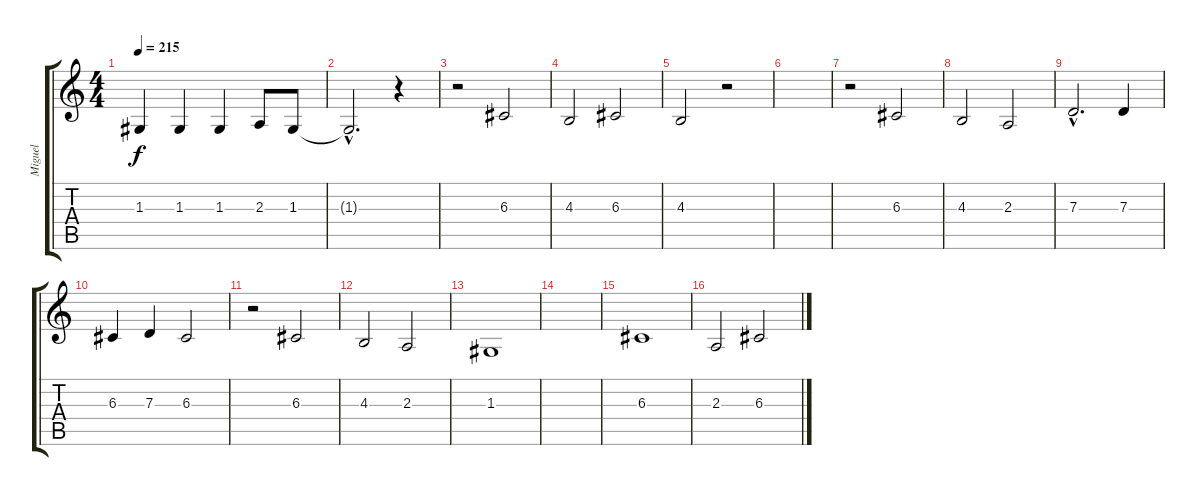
\track ("Miguel" "Miguel") {instrument tenorsax}
\staff {score tabs}
\tuning (E4 B3 G3 D3 A2 E2) {hide}
\ts (4 4)
\tempo 215
\clef g2
\ks c
1.3.4{dy f} 1.3.4 1.3.4 2.3.8 1.3.8 |
1.3{hac t}.2{d} r.4 |
r.2 6.3.2 |
4.3.2 6.3.2 |
4.3.2 r.2 |
|
r.2 6.3.2 |
4.3.2 2.3.2 |
7.3{hac}.2{d} 7.3.4 |
6.3.4 7.3.4 6.3.2 |
r.2 6.3.2 |
4.3.2 2.3.2 |
1.3.1 |
|
6.3.1 |
2.3.2 6.3.2
